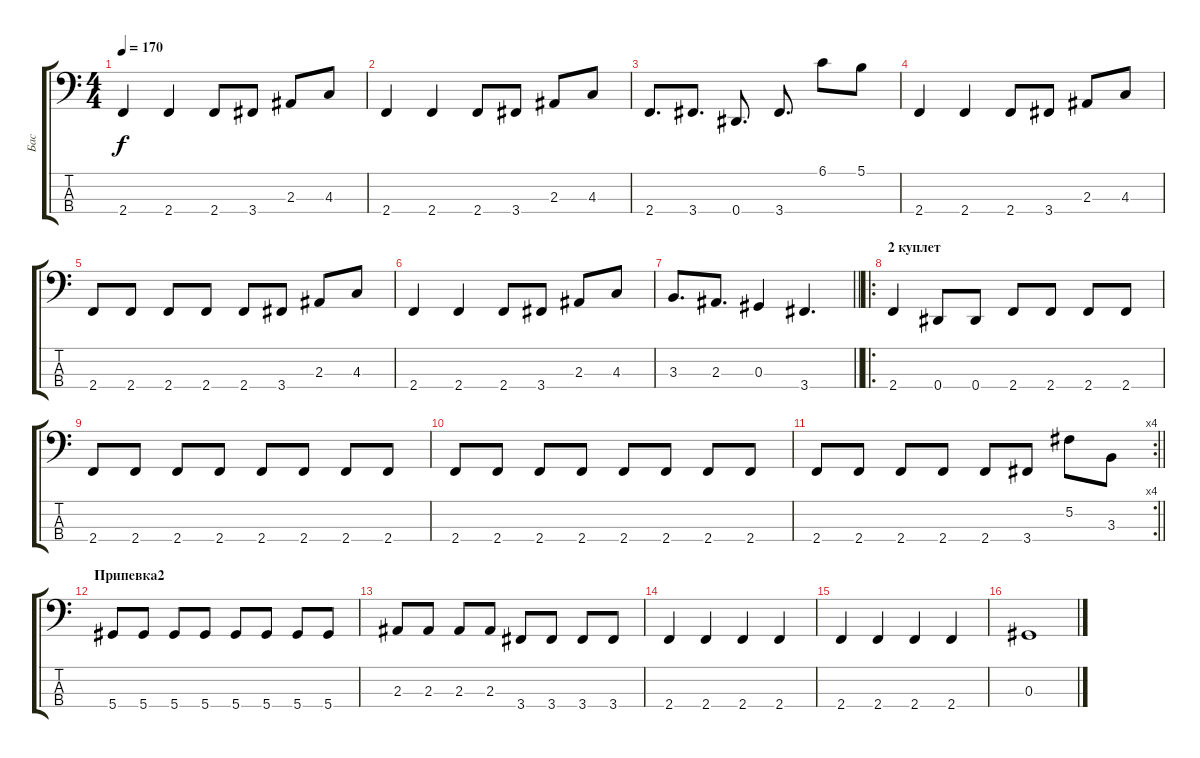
\track ("Бас" "Бас") {instrument electricbasspick}
\staff {score tabs}
\tuning (Gb2 Db2 Ab1 Eb1) {hide}
\ts (4 4)
\tempo 170
\clef f4
\ks c
2.4.4{dy f} 2.4.4 2.4.8 3.4.8 2.3.8 4.3.8 |
2.4.4 2.4.4 2.4.8 3.4.8 2.3.8 4.3.8 |
2.4.8{d} 3.4.8{d} 0.4.8{d} 3.4.8{d} 6.1.8 5.1.8 |
2.4.4 2.4.4 2.4.8 3.4.8 2.3.8 4.3.8 |
2.4.8 2.4.8 2.4.8 2.4.8 2.4.8 3.4.8 2.3.8 4.3.8 |
2.4.4 2.4.4 2.4.8 3.4.8 2.3.8 4.3.8 |
\barLineRight lightlight
3.3.8{d} 2.3.8{d} 0.3.4 3.4.4{d} |
\ro
\section ("" "2 куплет")
2.4.4 0.4.8 0.4.8 2.4.8 2.4.8 2.4.8 2.4.8 |
2.4.8 2.4.8 2.4.8 2.4.8 2.4.8 2.4.8 2.4.8 2.4.8 |
2.4.8 2.4.8 2.4.8 2.4.8 2.4.8 2.4.8 2.4.8 2.4.8 |
\rc 4
\barLineRight lightlight
2.4.8 2.4.8 2.4.8 2.4.8 2.4.8 3.4.8 5.2.8 3.3.8 |
\section ("" "Припевка2")
5.4.8 5.4.8 5.4.8 5.4.8 5.4.8 5.4.8 5.4.8 5.4.8 |
2.3.8 2.3.8 2.3.8 2.3.8 3.4.8 3.4.8 3.4.8 3.4.8 |
2.4.4 2.4.4 2.4.4 2.4.4 |
2.4.4 2.4.4 2.4.4 2.4.4 |
0.3.1
